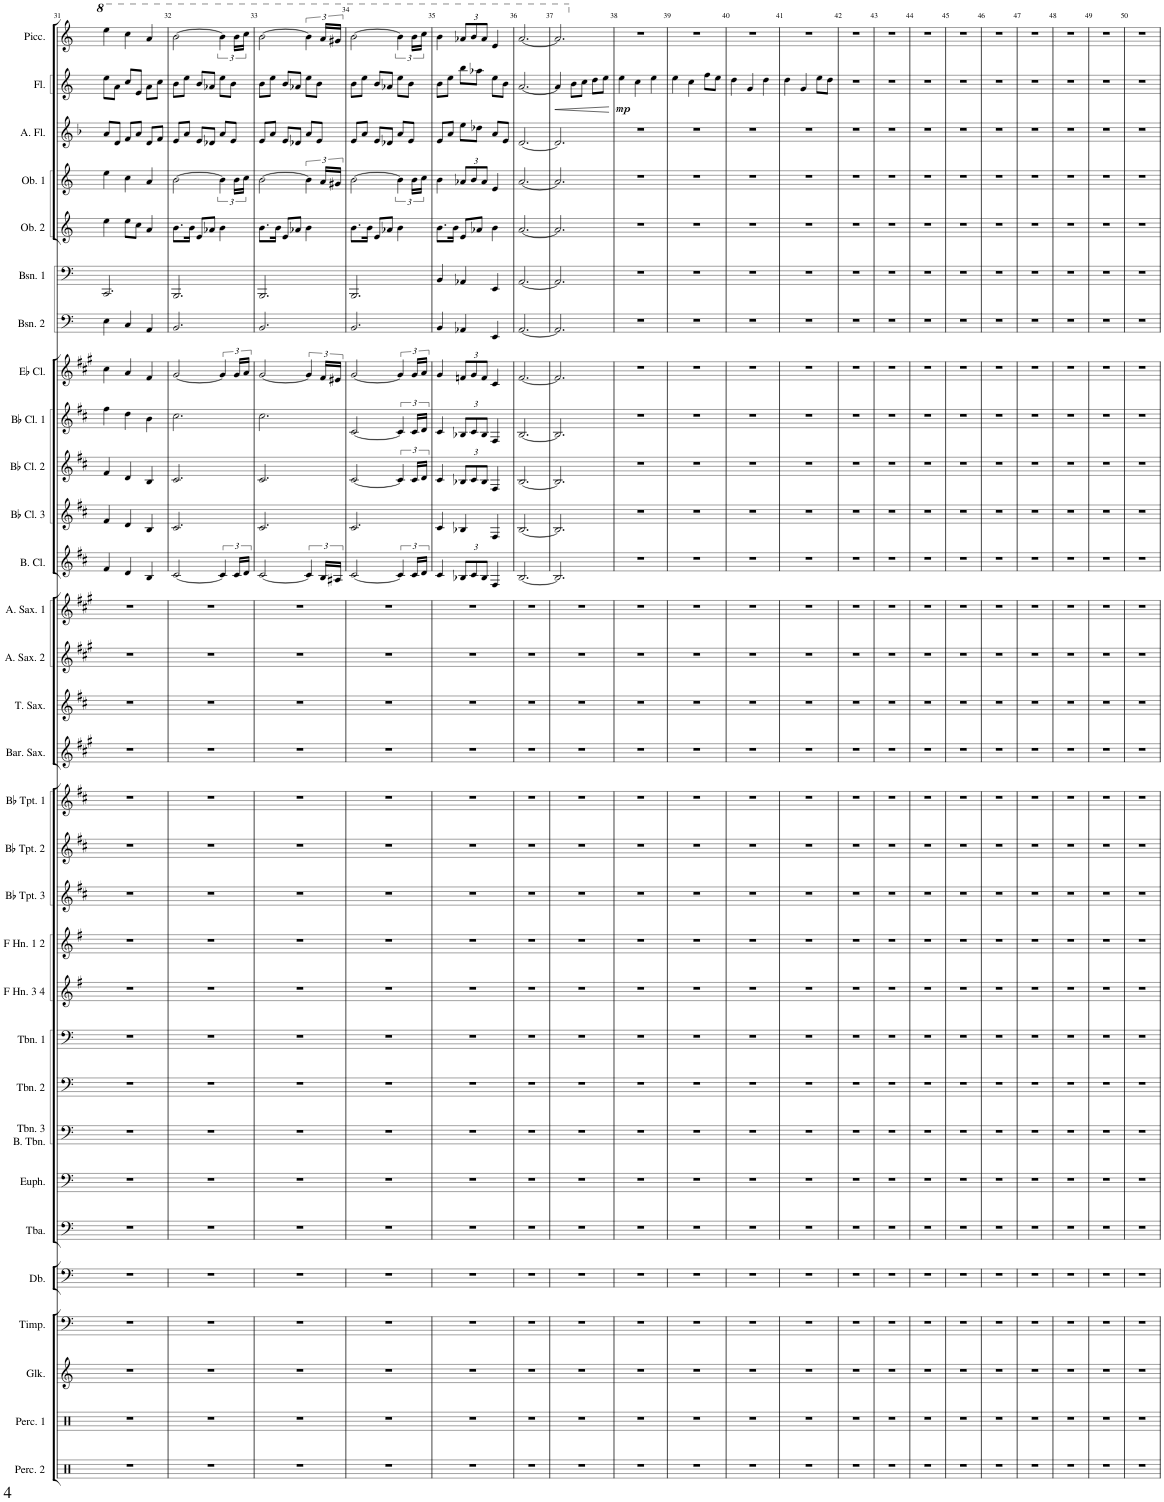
**kern	**kern	**kern	**kern	**kern	**kern	**kern	**kern	**kern	**kern	**kern	**kern	**kern	**kern	**kern	**kern	**kern	**kern	**kern	**kern	**kern	**kern	**kern	**kern	**kern	**kern	**kern	**kern	**kern	**kern	**dynam	**kern
*part31	*part30	*part29	*part28	*part27	*part26	*part25	*part24	*part23	*part22	*part21	*part20	*part19	*part18	*part17	*part16	*part15	*part14	*part13	*part12	*part11	*part10	*part9	*part8	*part7	*part6	*part5	*part4	*part3	*part2	*part2	*part1
*staff31	*staff30	*staff29	*staff28	*staff27	*staff26	*staff25	*staff24	*staff23	*staff22	*staff21	*staff20	*staff19	*staff18	*staff17	*staff16	*staff15	*staff14	*staff13	*staff12	*staff11	*staff10	*staff9	*staff8	*staff7	*staff6	*staff5	*staff4	*staff3	*staff2	*staff2	*staff1
*I"Percussion 2	*I"Percussion 1	*I"Glockenspiel	*I"Timpani	*I"Double Bass	*I"Tuba	*I"Euphonium	*I"Trombone 3 &amp; Bass Trombone	*I"Trombone 2	*I"Trombone 1	*I"F Horn 3 &amp; 4	*I"F Horn 1 &amp; 2	*I"Bb Trumpet 3	*I"Bb Trumpet 2	*I"Bb Trumpet 1	*I"Baritone Saxophone	*I"Tenor Saxophone	*I"Alto Saxophone 2	*I"Alto Saxophone 1	*I"Bass Clarinet	*I"Bb Clarinet 3	*I"Bb Clarinet 2	*I"Bb Clarinet 1	*I"Eb Clarinet	*I"Bassoon 2	*I"Bassoon 1	*I"Oboe 2	*I"Oboe 1	*I"Solo Alto Flute	*I"Solo Flute	*	*I"Solo Piccolo
*I'Perc. 2	*I'Perc. 1	*I'Glk.	*I'Timp.	*I'Db.	*I'Tba.	*I'Euph.	*I'Tbn. 3 B. Tbn.	*I'Tbn. 2	*I'Tbn. 1	*I'F Hn. 3 4	*I'F Hn. 1 2	*I'Bb Tpt. 3	*I'Bb Tpt. 2	*I'Bb Tpt. 1	*I'Bar. Sax.	*I'T. Sax.	*I'A. Sax. 2	*I'A. Sax. 1	*I'B. Cl.	*I'Bb Cl. 3	*I'Bb Cl. 2	*I'Bb Cl. 1	*I'Eb Cl.	*I'Bsn. 2	*I'Bsn. 1	*I'Ob. 2	*I'Ob. 1	*I'A. Fl.	*I'Fl.	*	*I'Picc.
!!LO:PB:g=z
*clefX	*clefX	*clefG2	*clefF4	*clefF4	*clefF4	*clefF4	*clefF4	*clefF4	*clefF4	*clefG2	*clefG2	*clefG2	*clefG2	*clefG2	*clefG2	*clefG2	*clefG2	*clefG2	*clefG2	*clefG2	*clefG2	*clefG2	*clefG2	*clefF4	*clefF4	*clefG2	*clefG2	*clefG2	*clefG2	*	*clefG2
*	*	*Trd-14c-24	*	*Trd7c12	*	*	*	*	*	*Trd4c7	*Trd4c7	*Trd1c2	*Trd1c2	*Trd1c2	*Trd12c21	*Trd8c14	*Trd5c9	*Trd5c9	*Trd8c14	*Trd1c2	*Trd1c2	*Trd1c2	*Trd-2c-3	*	*	*	*	*Trd3c5	*	*	*Trd-7c-12
*k[]	*k[]	*k[]	*k[]	*k[]	*k[]	*k[]	*k[]	*k[]	*k[]	*k[f#]	*k[f#]	*k[f#c#]	*k[f#c#]	*k[f#c#]	*k[f#c#g#]	*k[f#c#]	*k[f#c#g#]	*k[f#c#g#]	*k[f#c#]	*k[f#c#]	*k[f#c#]	*k[f#c#]	*k[f#c#g#]	*k[]	*k[]	*k[]	*k[]	*k[b-]	*k[]	*	*k[]
*M3/4	*M3/4	*M3/4	*M3/4	*M3/4	*M3/4	*M3/4	*M3/4	*M3/4	*M3/4	*M3/4	*M3/4	*M3/4	*M3/4	*M3/4	*M3/4	*M3/4	*M3/4	*M3/4	*M3/4	*M3/4	*M3/4	*M3/4	*M3/4	*M3/4	*M3/4	*M3/4	*M3/4	*M3/4	*M3/4	*	*M3/4
=31	=31	=31	=31	=31	=31	=31	=31	=31	=31	=31	=31	=31	=31	=31	=31	=31	=31	=31	=31	=31	=31	=31	=31	=31	=31	=31	=31	=31	=31	=31	=31
2.r	2.r	2.r	2.r	2.r	2.r	2.r	2.r	2.r	2.r	2.r	2.r	2.r	2.r	2.r	2.r	2.r	2.r	2.r	4f#/	4f#/	4f#/	4ff#\	4cc#\	4E\	2.CC/	4ee\	4ee\	8a/L	8ee\L	.	4eee\
.	.	.	.	.	.	.	.	.	.	.	.	.	.	.	.	.	.	.	.	.	.	.	.	.	.	.	.	8d/J	8a\J	.	.
.	.	.	.	.	.	.	.	.	.	.	.	.	.	.	.	.	.	.	4d/	4d/	4d/	4dd\	4a/	4C/	.	8ee\L	4cc\	8f/L	8cc/L	.	4ccc\
.	.	.	.	.	.	.	.	.	.	.	.	.	.	.	.	.	.	.	.	.	.	.	.	.	.	8cc\J	.	8a/J	8e/J	.	.
.	.	.	.	.	.	.	.	.	.	.	.	.	.	.	.	.	.	.	4B/	4B/	4B/	4b\	4f#/	4AA/	.	4a/	4a/	8d/L	8a\L	.	4aa/
.	.	.	.	.	.	.	.	.	.	.	.	.	.	.	.	.	.	.	.	.	.	.	.	.	.	.	.	8f/J	8cc\J	.	.
=32	=32	=32	=32	=32	=32	=32	=32	=32	=32	=32	=32	=32	=32	=32	=32	=32	=32	=32	=32	=32	=32	=32	=32	=32	=32	=32	=32	=32	=32	=32	=32
2.r	2.r	2.r	2.r	2.r	2.r	2.r	2.r	2.r	2.r	2.r	2.r	2.r	2.r	2.r	2.r	2.r	2.r	2.r	[2c#/	2.c#/	2.c#/	2.cc#\	[2g#/	2.BB/	2.BBB/	8.b\L	[2b\	8e/L	8b\L	.	[2bb\
.	.	.	.	.	.	.	.	.	.	.	.	.	.	.	.	.	.	.	.	.	.	.	.	.	.	.	.	8a/J	8ee\J	.	.
.	.	.	.	.	.	.	.	.	.	.	.	.	.	.	.	.	.	.	.	.	.	.	.	.	.	16b\Jk	.	.	.	.	.
.	.	.	.	.	.	.	.	.	.	.	.	.	.	.	.	.	.	.	.	.	.	.	.	.	.	8e/L	.	8e/L	8b/L	.	.
.	.	.	.	.	.	.	.	.	.	.	.	.	.	.	.	.	.	.	.	.	.	.	.	.	.	8a-X/J	.	8d-X/J	8a-X/J	.	.
.	.	.	.	.	.	.	.	.	.	.	.	.	.	.	.	.	.	.	6c#/]	.	.	.	6g#/]	.	.	4b\	6b\]	8a/L	8ee\L	.	6bb\]
.	.	.	.	.	.	.	.	.	.	.	.	.	.	.	.	.	.	.	.	.	.	.	.	.	.	.	.	8e/J	8b\J	.	.
.	.	.	.	.	.	.	.	.	.	.	.	.	.	.	.	.	.	.	24c#/LL	.	.	.	24g#/LL	.	.	.	24b\LL	.	.	.	24bb\LL
.	.	.	.	.	.	.	.	.	.	.	.	.	.	.	.	.	.	.	24d/JJ	.	.	.	24a/JJ	.	.	.	24cc\JJ	.	.	.	24ccc\JJ
=33	=33	=33	=33	=33	=33	=33	=33	=33	=33	=33	=33	=33	=33	=33	=33	=33	=33	=33	=33	=33	=33	=33	=33	=33	=33	=33	=33	=33	=33	=33	=33
2.r	2.r	2.r	2.r	2.r	2.r	2.r	2.r	2.r	2.r	2.r	2.r	2.r	2.r	2.r	2.r	2.r	2.r	2.r	[2c#/	2.c#/	2.c#/	2.cc#\	[2g#/	2.BB/	2.BBB/	8.b\L	[2b\	8e/L	8b\L	.	[2bb\
.	.	.	.	.	.	.	.	.	.	.	.	.	.	.	.	.	.	.	.	.	.	.	.	.	.	.	.	8a/J	8ee\J	.	.
.	.	.	.	.	.	.	.	.	.	.	.	.	.	.	.	.	.	.	.	.	.	.	.	.	.	16b\Jk	.	.	.	.	.
.	.	.	.	.	.	.	.	.	.	.	.	.	.	.	.	.	.	.	.	.	.	.	.	.	.	8e/L	.	8e/L	8b/L	.	.
.	.	.	.	.	.	.	.	.	.	.	.	.	.	.	.	.	.	.	.	.	.	.	.	.	.	8a-X/J	.	8d-X/J	8a-X/J	.	.
.	.	.	.	.	.	.	.	.	.	.	.	.	.	.	.	.	.	.	6c#/]	.	.	.	6g#/]	.	.	4b\	6b\]	8a/L	8ee\L	.	6bb\]
.	.	.	.	.	.	.	.	.	.	.	.	.	.	.	.	.	.	.	.	.	.	.	.	.	.	.	.	8e/J	8b\J	.	.
.	.	.	.	.	.	.	.	.	.	.	.	.	.	.	.	.	.	.	24B/LL	.	.	.	24f#/LL	.	.	.	24a/LL	.	.	.	24aa/LL
.	.	.	.	.	.	.	.	.	.	.	.	.	.	.	.	.	.	.	24A#X/JJ	.	.	.	24e#X/JJ	.	.	.	24g#X/JJ	.	.	.	24gg#X/JJ
=34	=34	=34	=34	=34	=34	=34	=34	=34	=34	=34	=34	=34	=34	=34	=34	=34	=34	=34	=34	=34	=34	=34	=34	=34	=34	=34	=34	=34	=34	=34	=34
2.r	2.r	2.r	2.r	2.r	2.r	2.r	2.r	2.r	2.r	2.r	2.r	2.r	2.r	2.r	2.r	2.r	2.r	2.r	[2c#/	2.c#/	[2c#/	[2c#/	[2g#/	2.BB/	2.BBB/	8.b\L	[2b\	8e/L	8b\L	.	[2bb\
.	.	.	.	.	.	.	.	.	.	.	.	.	.	.	.	.	.	.	.	.	.	.	.	.	.	.	.	8a/J	8ee\J	.	.
.	.	.	.	.	.	.	.	.	.	.	.	.	.	.	.	.	.	.	.	.	.	.	.	.	.	16b\Jk	.	.	.	.	.
.	.	.	.	.	.	.	.	.	.	.	.	.	.	.	.	.	.	.	.	.	.	.	.	.	.	8e/L	.	8e/L	8b/L	.	.
.	.	.	.	.	.	.	.	.	.	.	.	.	.	.	.	.	.	.	.	.	.	.	.	.	.	8a-X/J	.	8d-X/J	8a-X/J	.	.
.	.	.	.	.	.	.	.	.	.	.	.	.	.	.	.	.	.	.	6c#/]	.	6c#/]	6c#/]	6g#/]	.	.	4b\	6b\]	8a/L	8ee\L	.	6bb\]
.	.	.	.	.	.	.	.	.	.	.	.	.	.	.	.	.	.	.	.	.	.	.	.	.	.	.	.	8e/J	8b\J	.	.
.	.	.	.	.	.	.	.	.	.	.	.	.	.	.	.	.	.	.	24c#/LL	.	24c#/LL	24c#/LL	24g#/LL	.	.	.	24b\LL	.	.	.	24bb\LL
.	.	.	.	.	.	.	.	.	.	.	.	.	.	.	.	.	.	.	24d/JJ	.	24d/JJ	24d/JJ	24a/JJ	.	.	.	24cc\JJ	.	.	.	24ccc\JJ
=35	=35	=35	=35	=35	=35	=35	=35	=35	=35	=35	=35	=35	=35	=35	=35	=35	=35	=35	=35	=35	=35	=35	=35	=35	=35	=35	=35	=35	=35	=35	=35
2.r	2.r	2.r	2.r	2.r	2.r	2.r	2.r	2.r	2.r	2.r	2.r	2.r	2.r	2.r	2.r	2.r	2.r	2.r	4c#/	4c#/	4c#/	4c#/	4g#/	4BB/	4BB/	8.b\L	4b\	8e/L	8b\L	.	4bb\
.	.	.	.	.	.	.	.	.	.	.	.	.	.	.	.	.	.	.	.	.	.	.	.	.	.	.	.	8a/J	8ee\J	.	.
.	.	.	.	.	.	.	.	.	.	.	.	.	.	.	.	.	.	.	.	.	.	.	.	.	.	16b\Jk	.	.	.	.	.
*	*	*	*	*	*	*	*	*	*	*	*	*	*	*	*	*	*	*	*Xbrackettup	*	*Xbrackettup	*Xbrackettup	*Xbrackettup	*	*	*	*Xbrackettup	*	*	*	*Xbrackettup
.	.	.	.	.	.	.	.	.	.	.	.	.	.	.	.	.	.	.	12B-X/L	4B-X/	12B-X/L	12B-X/L	12fn/L	4AA-X/	4AA-X/	8e/L	12a-X/L	8ee\L	8bb\L	.	12aa-X/L
.	.	.	.	.	.	.	.	.	.	.	.	.	.	.	.	.	.	.	12c#/	.	12c#/	12c#/	12g#/	.	.	.	12b/	.	.	.	12bb/
.	.	.	.	.	.	.	.	.	.	.	.	.	.	.	.	.	.	.	.	.	.	.	.	.	.	8a-X/J	.	8dd-X\J	8aa-X\J	.	.
.	.	.	.	.	.	.	.	.	.	.	.	.	.	.	.	.	.	.	12B-/J	.	12B-/J	12B-/J	12f/J	.	.	.	12a-/J	.	.	.	12aa-/J
.	.	.	.	.	.	.	.	.	.	.	.	.	.	.	.	.	.	.	4F#/	4F#/	4F#/	4F#/	4c#/	4EE/	4EE/	4b\	4e/	8a/L	8ee\L	.	4ee/
.	.	.	.	.	.	.	.	.	.	.	.	.	.	.	.	.	.	.	.	.	.	.	.	.	.	.	.	8e/J	8b\J	.	.
=36	=36	=36	=36	=36	=36	=36	=36	=36	=36	=36	=36	=36	=36	=36	=36	=36	=36	=36	=36	=36	=36	=36	=36	=36	=36	=36	=36	=36	=36	=36	=36
2.r	2.r	2.r	2.r	2.r	2.r	2.r	2.r	2.r	2.r	2.r	2.r	2.r	2.r	2.r	2.r	2.r	2.r	2.r	[2.B/	[2.B/	[2.B/	[2.B/	[2.f#/	[2.AA/	[2.AA/	[2.a/	[2.a/	[2.d/	[2.a/	.	[2.aa/
=37	=37	=37	=37	=37	=37	=37	=37	=37	=37	=37	=37	=37	=37	=37	=37	=37	=37	=37	=37	=37	=37	=37	=37	=37	=37	=37	=37	=37	=37	=37	=37
!	!	!	!	!	!	!	!	!	!	!	!	!	!	!	!	!	!	!	!	!	!	!	!	!	!	!	!	!	!	!LO:HP:b	!
2.r	2.r	2.r	2.r	2.r	2.r	2.r	2.r	2.r	2.r	2.r	2.r	2.r	2.r	2.r	2.r	2.r	2.r	2.r	2.B/]	2.B/]	2.B/]	2.B/]	2.f#/]	2.AA/]	2.AA/]	2.a/]	2.a/]	2.d/]	4a/]	<	2.aa/]
.	.	.	.	.	.	.	.	.	.	.	.	.	.	.	.	.	.	.	.	.	.	.	.	.	.	.	.	.	8b\L	.	.
.	.	.	.	.	.	.	.	.	.	.	.	.	.	.	.	.	.	.	.	.	.	.	.	.	.	.	.	.	8cc\J	.	.
.	.	.	.	.	.	.	.	.	.	.	.	.	.	.	.	.	.	.	.	.	.	.	.	.	.	.	.	.	8dd\L	.	.
.	.	.	.	.	.	.	.	.	.	.	.	.	.	.	.	.	.	.	.	.	.	.	.	.	.	.	.	.	8ee\J	.	.
.	.	.	.	.	.	.	.	.	.	.	.	.	.	.	.	.	.	.	.	.	.	.	.	.	.	.	.	.	.	[	.
=38	=38	=38	=38	=38	=38	=38	=38	=38	=38	=38	=38	=38	=38	=38	=38	=38	=38	=38	=38	=38	=38	=38	=38	=38	=38	=38	=38	=38	=38	=38	=38
!	!	!	!	!	!	!	!	!	!	!	!	!	!	!	!	!	!	!	!	!	!	!	!	!	!	!	!	!	!	!LO:DY:b	!
2.r	2.r	2.r	2.r	2.r	2.r	2.r	2.r	2.r	2.r	2.r	2.r	2.r	2.r	2.r	2.r	2.r	2.r	2.r	2.r	2.r	2.r	2.r	2.r	2.r	2.r	2.r	2.r	2.r	4ee\	mp	2.r
.	.	.	.	.	.	.	.	.	.	.	.	.	.	.	.	.	.	.	.	.	.	.	.	.	.	.	.	.	4cc\	.	.
.	.	.	.	.	.	.	.	.	.	.	.	.	.	.	.	.	.	.	.	.	.	.	.	.	.	.	.	.	4ee\	.	.
=39	=39	=39	=39	=39	=39	=39	=39	=39	=39	=39	=39	=39	=39	=39	=39	=39	=39	=39	=39	=39	=39	=39	=39	=39	=39	=39	=39	=39	=39	=39	=39
2.r	2.r	2.r	2.r	2.r	2.r	2.r	2.r	2.r	2.r	2.r	2.r	2.r	2.r	2.r	2.r	2.r	2.r	2.r	2.r	2.r	2.r	2.r	2.r	2.r	2.r	2.r	2.r	2.r	4ee\	.	2.r
.	.	.	.	.	.	.	.	.	.	.	.	.	.	.	.	.	.	.	.	.	.	.	.	.	.	.	.	.	4cc\	.	.
.	.	.	.	.	.	.	.	.	.	.	.	.	.	.	.	.	.	.	.	.	.	.	.	.	.	.	.	.	8ff\L	.	.
.	.	.	.	.	.	.	.	.	.	.	.	.	.	.	.	.	.	.	.	.	.	.	.	.	.	.	.	.	8ee\J	.	.
=40	=40	=40	=40	=40	=40	=40	=40	=40	=40	=40	=40	=40	=40	=40	=40	=40	=40	=40	=40	=40	=40	=40	=40	=40	=40	=40	=40	=40	=40	=40	=40
2.r	2.r	2.r	2.r	2.r	2.r	2.r	2.r	2.r	2.r	2.r	2.r	2.r	2.r	2.r	2.r	2.r	2.r	2.r	2.r	2.r	2.r	2.r	2.r	2.r	2.r	2.r	2.r	2.r	4dd\	.	2.r
.	.	.	.	.	.	.	.	.	.	.	.	.	.	.	.	.	.	.	.	.	.	.	.	.	.	.	.	.	4g/	.	.
.	.	.	.	.	.	.	.	.	.	.	.	.	.	.	.	.	.	.	.	.	.	.	.	.	.	.	.	.	4dd\	.	.
=41	=41	=41	=41	=41	=41	=41	=41	=41	=41	=41	=41	=41	=41	=41	=41	=41	=41	=41	=41	=41	=41	=41	=41	=41	=41	=41	=41	=41	=41	=41	=41
2.r	2.r	2.r	2.r	2.r	2.r	2.r	2.r	2.r	2.r	2.r	2.r	2.r	2.r	2.r	2.r	2.r	2.r	2.r	2.r	2.r	2.r	2.r	2.r	2.r	2.r	2.r	2.r	2.r	4dd\	.	2.r
.	.	.	.	.	.	.	.	.	.	.	.	.	.	.	.	.	.	.	.	.	.	.	.	.	.	.	.	.	4g/	.	.
.	.	.	.	.	.	.	.	.	.	.	.	.	.	.	.	.	.	.	.	.	.	.	.	.	.	.	.	.	8ee\L	.	.
.	.	.	.	.	.	.	.	.	.	.	.	.	.	.	.	.	.	.	.	.	.	.	.	.	.	.	.	.	8dd\J	.	.
=42	=42	=42	=42	=42	=42	=42	=42	=42	=42	=42	=42	=42	=42	=42	=42	=42	=42	=42	=42	=42	=42	=42	=42	=42	=42	=42	=42	=42	=42	=42	=42
2.r	2.r	2.r	2.r	2.r	2.r	2.r	2.r	2.r	2.r	2.r	2.r	2.r	2.r	2.r	2.r	2.r	2.r	2.r	2.r	2.r	2.r	2.r	2.r	2.r	2.r	2.r	2.r	2.r	2.r	.	2.r
=43	=43	=43	=43	=43	=43	=43	=43	=43	=43	=43	=43	=43	=43	=43	=43	=43	=43	=43	=43	=43	=43	=43	=43	=43	=43	=43	=43	=43	=43	=43	=43
2.r	2.r	2.r	2.r	2.r	2.r	2.r	2.r	2.r	2.r	2.r	2.r	2.r	2.r	2.r	2.r	2.r	2.r	2.r	2.r	2.r	2.r	2.r	2.r	2.r	2.r	2.r	2.r	2.r	2.r	.	2.r
=44	=44	=44	=44	=44	=44	=44	=44	=44	=44	=44	=44	=44	=44	=44	=44	=44	=44	=44	=44	=44	=44	=44	=44	=44	=44	=44	=44	=44	=44	=44	=44
2.r	2.r	2.r	2.r	2.r	2.r	2.r	2.r	2.r	2.r	2.r	2.r	2.r	2.r	2.r	2.r	2.r	2.r	2.r	2.r	2.r	2.r	2.r	2.r	2.r	2.r	2.r	2.r	2.r	2.r	.	2.r
=45	=45	=45	=45	=45	=45	=45	=45	=45	=45	=45	=45	=45	=45	=45	=45	=45	=45	=45	=45	=45	=45	=45	=45	=45	=45	=45	=45	=45	=45	=45	=45
2.r	2.r	2.r	2.r	2.r	2.r	2.r	2.r	2.r	2.r	2.r	2.r	2.r	2.r	2.r	2.r	2.r	2.r	2.r	2.r	2.r	2.r	2.r	2.r	2.r	2.r	2.r	2.r	2.r	2.r	.	2.r
=46	=46	=46	=46	=46	=46	=46	=46	=46	=46	=46	=46	=46	=46	=46	=46	=46	=46	=46	=46	=46	=46	=46	=46	=46	=46	=46	=46	=46	=46	=46	=46
2.r	2.r	2.r	2.r	2.r	2.r	2.r	2.r	2.r	2.r	2.r	2.r	2.r	2.r	2.r	2.r	2.r	2.r	2.r	2.r	2.r	2.r	2.r	2.r	2.r	2.r	2.r	2.r	2.r	2.r	.	2.r
=47	=47	=47	=47	=47	=47	=47	=47	=47	=47	=47	=47	=47	=47	=47	=47	=47	=47	=47	=47	=47	=47	=47	=47	=47	=47	=47	=47	=47	=47	=47	=47
2.r	2.r	2.r	2.r	2.r	2.r	2.r	2.r	2.r	2.r	2.r	2.r	2.r	2.r	2.r	2.r	2.r	2.r	2.r	2.r	2.r	2.r	2.r	2.r	2.r	2.r	2.r	2.r	2.r	2.r	.	2.r
=48	=48	=48	=48	=48	=48	=48	=48	=48	=48	=48	=48	=48	=48	=48	=48	=48	=48	=48	=48	=48	=48	=48	=48	=48	=48	=48	=48	=48	=48	=48	=48
2.r	2.r	2.r	2.r	2.r	2.r	2.r	2.r	2.r	2.r	2.r	2.r	2.r	2.r	2.r	2.r	2.r	2.r	2.r	2.r	2.r	2.r	2.r	2.r	2.r	2.r	2.r	2.r	2.r	2.r	.	2.r
=49	=49	=49	=49	=49	=49	=49	=49	=49	=49	=49	=49	=49	=49	=49	=49	=49	=49	=49	=49	=49	=49	=49	=49	=49	=49	=49	=49	=49	=49	=49	=49
2.r	2.r	2.r	2.r	2.r	2.r	2.r	2.r	2.r	2.r	2.r	2.r	2.r	2.r	2.r	2.r	2.r	2.r	2.r	2.r	2.r	2.r	2.r	2.r	2.r	2.r	2.r	2.r	2.r	2.r	.	2.r
=50	=50	=50	=50	=50	=50	=50	=50	=50	=50	=50	=50	=50	=50	=50	=50	=50	=50	=50	=50	=50	=50	=50	=50	=50	=50	=50	=50	=50	=50	=50	=50
2.r	2.r	2.r	2.r	2.r	2.r	2.r	2.r	2.r	2.r	2.r	2.r	2.r	2.r	2.r	2.r	2.r	2.r	2.r	2.r	2.r	2.r	2.r	2.r	2.r	2.r	2.r	2.r	2.r	2.r	.	2.r
=	=	=	=	=	=	=	=	=	=	=	=	=	=	=	=	=	=	=	=	=	=	=	=	=	=	=	=	=	=	=	=
*-	*-	*-	*-	*-	*-	*-	*-	*-	*-	*-	*-	*-	*-	*-	*-	*-	*-	*-	*-	*-	*-	*-	*-	*-	*-	*-	*-	*-	*-	*-	*-
